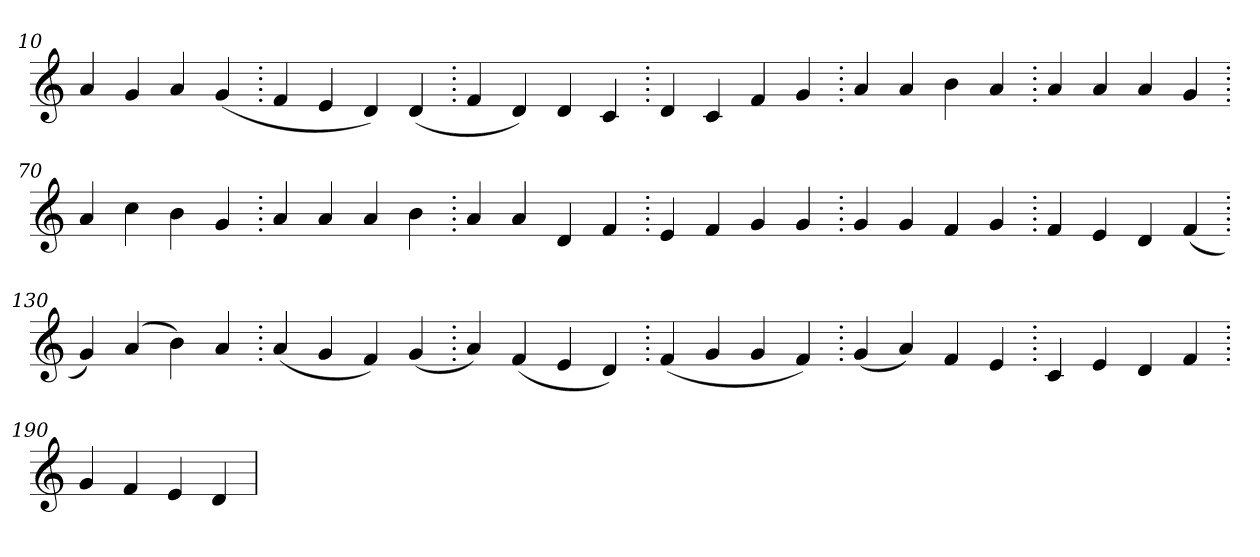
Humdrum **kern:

**kern
*part1
*staff1
*clefG2
=10.
4a
4g
4a
(>4g
=20.
4f
4e
4d)
(>4d
=30.
4f
4d)
4d
4c
=40.
4d
4c
4f
4g
=50.
4a
4a
4b
4a
=60.
4a
4a
4a
4g
=70.
4a
4cc
4b
4g
=80.
4a
4a
4a
4b
=90.
4a
4a
4d
4f
=100.
4e
4f
4g
4g
=110.
4g
4g
4f
4g
=120.
4f
4e
4d
(>4f
=130.
4g)
(>4a
4b)
4a
=140.
(>4a
4g
4f)
(>4g
=150.
4a)
(>4f
4e
4d)
=160.
(>4f
4g
4g
4f)
=170.
(>4g
4a)
4f
4e
=180.
4c
4e
4d
4f
=190.
4g
4f
4e
4d
=
*-
